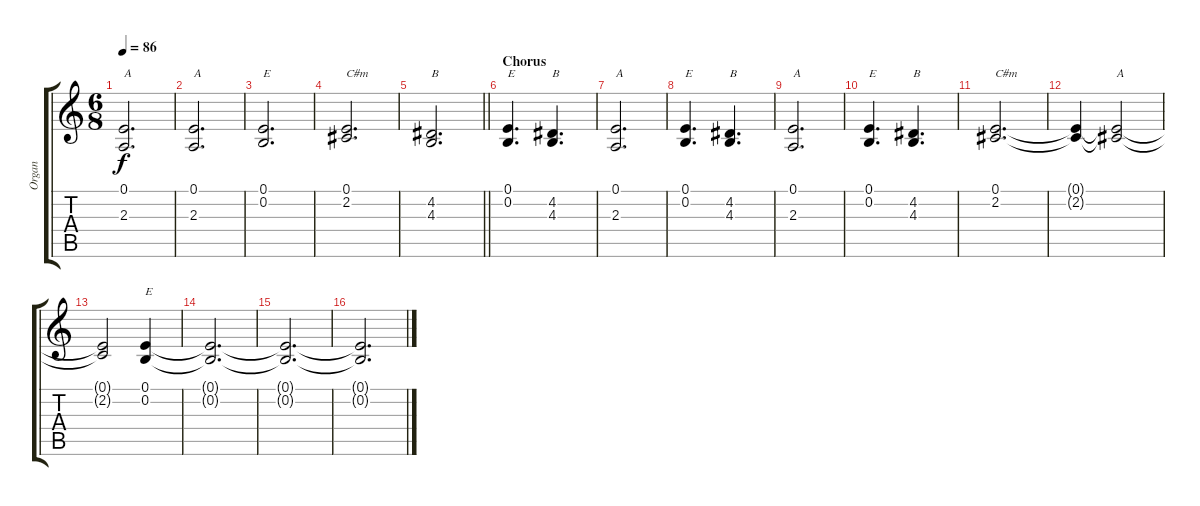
\track ("Organ" "Organ") {instrument percussiveorgan}
\staff {score tabs}
\tuning (E4 B3 G3 D3 A2 E2) {hide}
\ts (6 8)
\tempo 86
\clef g2
\ks c
(0.1 2.3).2{d txt "A" dy f} |
(0.1 2.3).2{d txt "A"} |
(0.1 0.2).2{d txt "E"} |
(0.1 2.2).2{d txt "C#m"} |
\barLineRight lightlight
(4.2 4.3).2{d txt "B"} |
\section ("" "Chorus")
(0.1 0.2).4{d txt "E"} (4.2 4.3).4{d txt "B"} |
(0.1 2.3).2{d txt "A"} |
(0.1 0.2).4{d txt "E"} (4.2 4.3).4{d txt "B"} |
(0.1 2.3).2{d txt "A"} |
(0.1 0.2).4{d txt "E"} (4.2 4.3).4{d txt "B"} |
(0.1 2.2).2{d txt "C#m"} |
(0.1{t} 2.2{t}).4 (0.1{t} 2.2{t}).2{txt "A"} |
(0.1{t} 2.2{t}).2 (0.1 0.2).4{txt "E"} |
(0.1{t} 0.2{t}).2{d} |
(0.1{t} 0.2{t}).2{d} |
(0.1{t} 0.2{t}).2{d}
